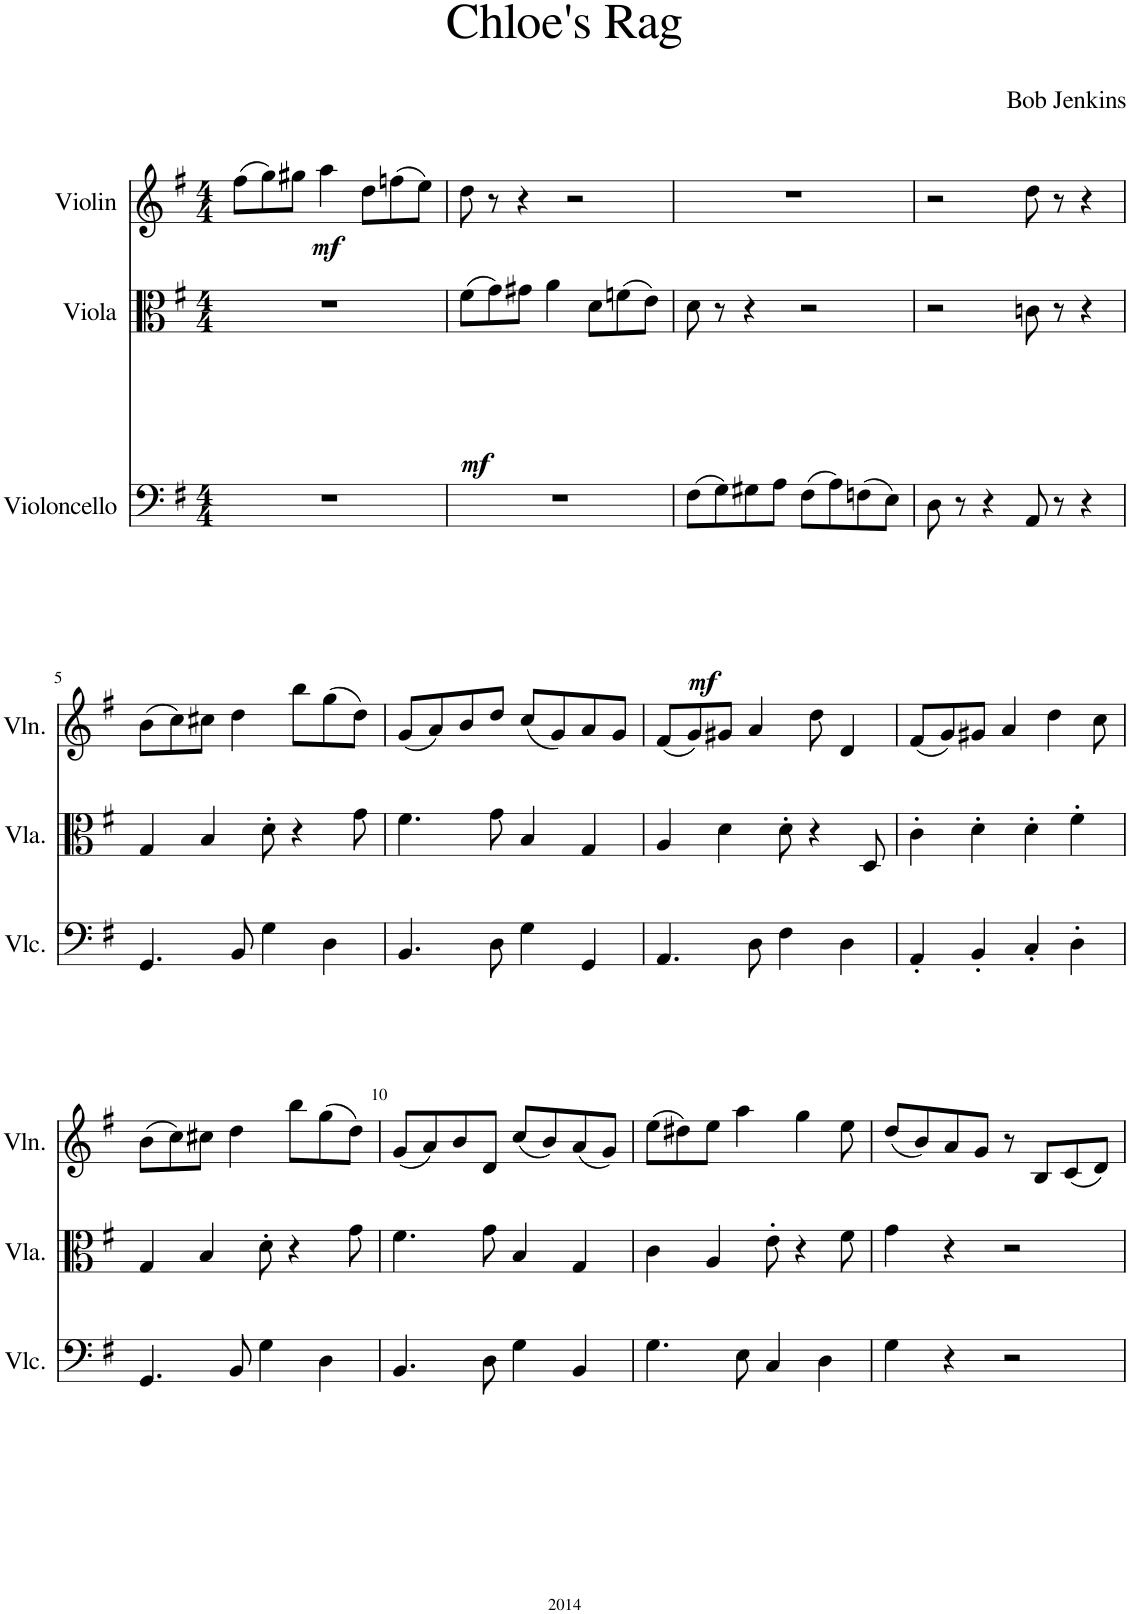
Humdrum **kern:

**kern	**dynam	**kern	**dynam	**kern	**dynam
*part3	*part3	*part2	*part2	*part1	*part1
*staff3	*staff3	*staff2	*staff2	*staff1	*staff1
*I"Violoncello	*	*I"Viola	*	*I"Violin	*
*I'Vlc.	*	*I'Vla.	*	*I'Vln.	*
*clefF4	*	*clefC3	*	*clefG2	*
*k[f#]	*	*k[f#]	*	*k[f#]	*
*M4/4	*	*M4/4	*	*M4/4	*
=1	=1	=1	=1	=1	=1
!	!	!	!	!	!LO:DY:b
1r	.	1r	.	(8ff#\L	mf
.	.	.	.	8gg\)	.
.	.	.	.	8gg#X\J	.
.	.	.	.	4aa\	.
.	.	.	.	8dd\L	.
.	.	.	.	(8ffn\	.
.	.	.	.	8ee\J)	.
=2	=2	=2	=2	=2	=2
!	!	!	!LO:DY:b	!	!
1r	.	(8f#\L	mf	8dd\	.
.	.	8g\)	.	8r	.
.	.	8g#X\J	.	4r	.
.	.	4a\	.	.	.
.	.	.	.	2r	.
.	.	8d\L	.	.	.
.	.	(8fn\	.	.	.
.	.	8e\J)	.	.	.
=3	=3	=3	=3	=3	=3
!	!LO:DY:b	!	!	!	!
(8F#\L	mf	8d\	.	1r	.
8G\)	.	8r	.	.	.
8G#X\	.	4r	.	.	.
8A\J	.	.	.	.	.
(8F#\L	.	2r	.	.	.
8A\)	.	.	.	.	.
(8Fn\	.	.	.	.	.
8E\J)	.	.	.	.	.
=4	=4	=4	=4	=4	=4
8D\	.	2r	.	2r	.
8r	.	.	.	.	.
4r	.	.	.	.	.
8AA/	.	8cn\	.	8dd\	.
8r	.	8r	.	8r	.
4r	.	4r	.	4r	.
!!LO:LB:g=z
=5	=5	=5	=5	=5	=5
4.GG/	.	4G/	.	(8b\L	.
.	.	.	.	8cc\)	.
.	.	4B/	.	8cc#X\J	.
8BB/	.	.	.	4dd\	.
4G\	.	8d'\	.	.	.
.	.	4r	.	8bb\L	.
4D\	.	.	.	(8gg\	.
.	.	8g\	.	8dd\J)	.
=6	=6	=6	=6	=6	=6
4.BB/	.	4.f#\	.	(8g/L	.
.	.	.	.	8a/)	.
.	.	.	.	8b/	.
8D\	.	8g\	.	8dd/J	.
4G\	.	4B/	.	(8cc/L	.
.	.	.	.	8g/)	.
4GG/	.	4G/	.	8a/	.
.	.	.	.	8g/J	.
=7	=7	=7	=7	=7	=7
4.AA/	.	4A/	.	(8f#/L	.
.	.	.	.	8g/)	.
.	.	4d\	.	8g#X/J	.
8D\	.	.	.	4a/	.
4F#\	.	8d'\	.	.	.
.	.	4r	.	8dd\	.
4D\	.	.	.	4d/	.
.	.	8D/	.	.	.
=8	=8	=8	=8	=8	=8
4AA'/	.	4c'\	.	(8f#/L	.
.	.	.	.	8g/)	.
4BB'/	.	4d'\	.	8g#X/J	.
.	.	.	.	4a/	.
4C'/	.	4d'\	.	.	.
.	.	.	.	4dd\	.
4D'\	.	4f#'\	.	.	.
.	.	.	.	8cc\	.
!!LO:LB:g=z
=9	=9	=9	=9	=9	=9
4.GG/	.	4G/	.	(8b\L	.
.	.	.	.	8cc\)	.
.	.	4B/	.	8cc#X\J	.
8BB/	.	.	.	4dd\	.
4G\	.	8d'\	.	.	.
.	.	4r	.	8bb\L	.
4D\	.	.	.	(8gg\	.
.	.	8g\	.	8dd\J)	.
=10	=10	=10	=10	=10	=10
4.BB/	.	4.f#\	.	(8g/L	.
.	.	.	.	8a/)	.
.	.	.	.	8b/	.
8D\	.	8g\	.	8d/J	.
4G\	.	4B/	.	(8cc/L	.
.	.	.	.	8b/)	.
4BB/	.	4G/	.	(8a/	.
.	.	.	.	8g/J)	.
=11	=11	=11	=11	=11	=11
4.G\	.	4c\	.	(8ee\L	.
.	.	.	.	8dd#X\)	.
.	.	4A/	.	8ee\J	.
8E\	.	.	.	4aa\	.
4C/	.	8e'\	.	.	.
.	.	4r	.	4gg\	.
4D\	.	.	.	.	.
.	.	8f#\	.	8ee\	.
=12	=12	=12	=12	=12	=12
4G\	.	4g\	.	(8dd/L	.
.	.	.	.	8b/)	.
4r	.	4r	.	8a/	.
.	.	.	.	8g/J	.
2r	.	2r	.	8r	.
.	.	.	.	8B/L	.
.	.	.	.	(8c/	.
.	.	.	.	8d/J)	.
=	=	=	=	=	=
*-	*-	*-	*-	*-	*-
